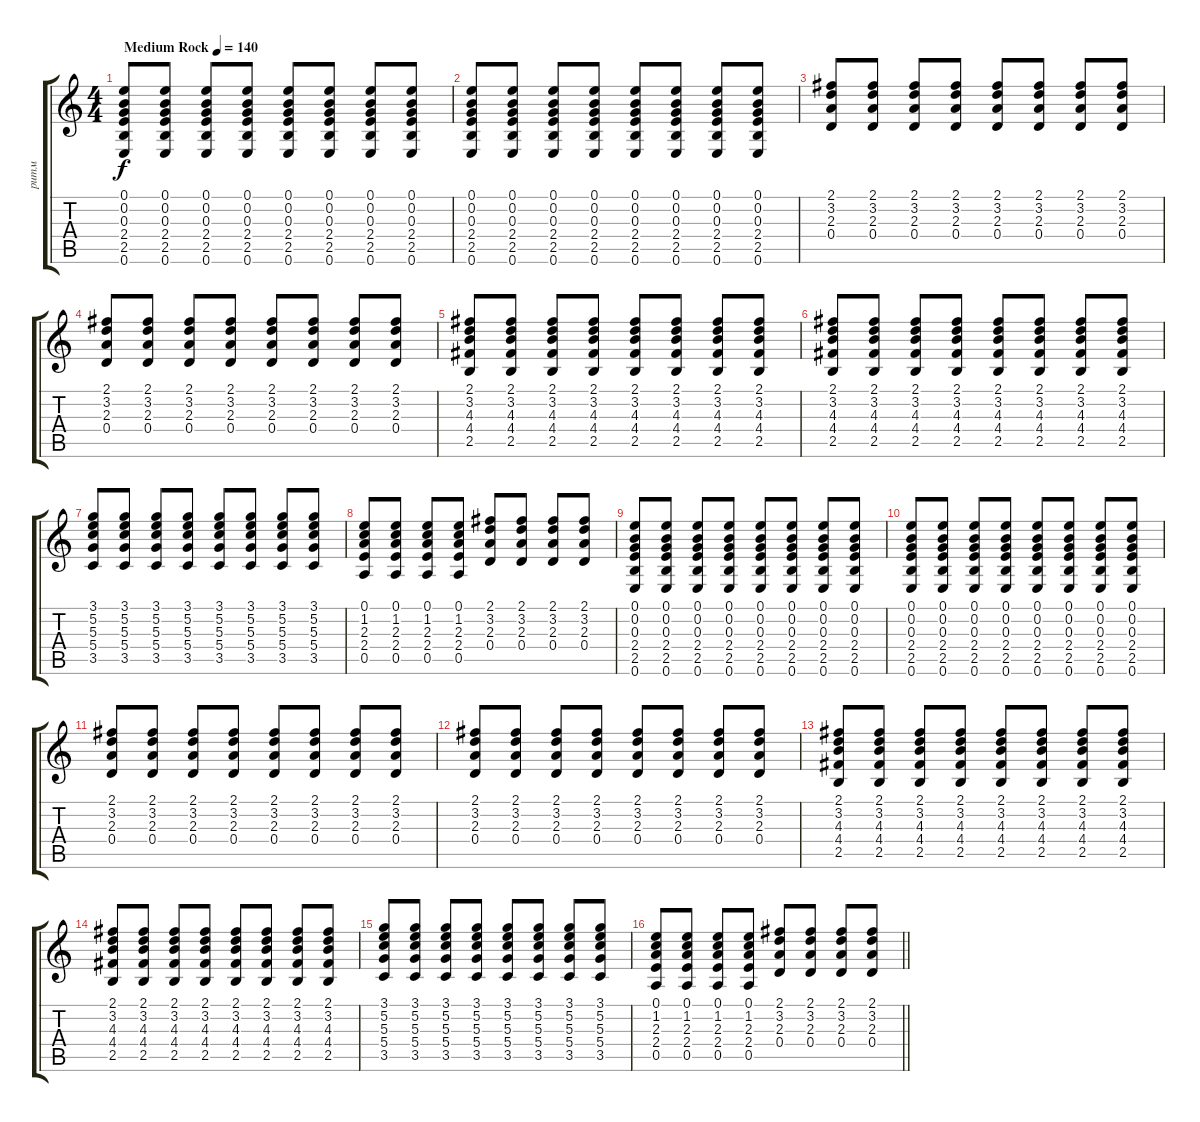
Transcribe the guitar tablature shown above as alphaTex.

\track ("ритм" "ритм") {instrument acousticguitarsteel}
\staff {score tabs}
\tuning (E4 B3 G3 D3 A2 E2) {hide}
\ts (4 4)
\tempo (140 "Medium Rock")
\clef g2
\ks c
(0.1 0.2 0.3 2.4 2.5 0.6).8{dy f instrument acousticguitarsteel} (0.1 0.2 0.3 2.4 2.5 0.6).8 (0.1 0.2 0.3 2.4 2.5 0.6).8 (0.1 0.2 0.3 2.4 2.5 0.6).8 (0.1 0.2 0.3 2.4 2.5 0.6).8 (0.1 0.2 0.3 2.4 2.5 0.6).8 (0.1 0.2 0.3 2.4 2.5 0.6).8 (0.1 0.2 0.3 2.4 2.5 0.6).8 |
(0.1 0.2 0.3 2.4 2.5 0.6).8 (0.1 0.2 0.3 2.4 2.5 0.6).8 (0.1 0.2 0.3 2.4 2.5 0.6).8 (0.1 0.2 0.3 2.4 2.5 0.6).8 (0.1 0.2 0.3 2.4 2.5 0.6).8 (0.1 0.2 0.3 2.4 2.5 0.6).8 (0.1 0.2 0.3 2.4 2.5 0.6).8 (0.1 0.2 0.3 2.4 2.5 0.6).8 |
(2.1 3.2 2.3 0.4).8 (2.1 3.2 2.3 0.4).8 (2.1 3.2 2.3 0.4).8 (2.1 3.2 2.3 0.4).8 (2.1 3.2 2.3 0.4).8 (2.1 3.2 2.3 0.4).8 (2.1 3.2 2.3 0.4).8 (2.1 3.2 2.3 0.4).8 |
(2.1 3.2 2.3 0.4).8 (2.1 3.2 2.3 0.4).8 (2.1 3.2 2.3 0.4).8 (2.1 3.2 2.3 0.4).8 (2.1 3.2 2.3 0.4).8 (2.1 3.2 2.3 0.4).8 (2.1 3.2 2.3 0.4).8 (2.1 3.2 2.3 0.4).8 |
(2.1 3.2 4.3 4.4 2.5).8 (2.1 3.2 4.3 4.4 2.5).8 (2.1 3.2 4.3 4.4 2.5).8 (2.1 3.2 4.3 4.4 2.5).8 (2.1 3.2 4.3 4.4 2.5).8 (2.1 3.2 4.3 4.4 2.5).8 (2.1 3.2 4.3 4.4 2.5).8 (2.1 3.2 4.3 4.4 2.5).8 |
(2.1 3.2 4.3 4.4 2.5).8 (2.1 3.2 4.3 4.4 2.5).8 (2.1 3.2 4.3 4.4 2.5).8 (2.1 3.2 4.3 4.4 2.5).8 (2.1 3.2 4.3 4.4 2.5).8 (2.1 3.2 4.3 4.4 2.5).8 (2.1 3.2 4.3 4.4 2.5).8 (2.1 3.2 4.3 4.4 2.5).8 |
(3.1 5.2 5.3 5.4 3.5).8 (3.1 5.2 5.3 5.4 3.5).8 (3.1 5.2 5.3 5.4 3.5).8 (3.1 5.2 5.3 5.4 3.5).8 (3.1 5.2 5.3 5.4 3.5).8 (3.1 5.2 5.3 5.4 3.5).8 (3.1 5.2 5.3 5.4 3.5).8 (3.1 5.2 5.3 5.4 3.5).8 |
(0.1 1.2 2.3 2.4 0.5).8 (0.1 1.2 2.3 2.4 0.5).8 (0.1 1.2 2.3 2.4 0.5).8 (0.1 1.2 2.3 2.4 0.5).8 (2.1 3.2 2.3 0.4).8 (2.1 3.2 2.3 0.4).8 (2.1 3.2 2.3 0.4).8 (2.1 3.2 2.3 0.4).8 |
(0.1 0.2 0.3 2.4 2.5 0.6).8 (0.1 0.2 0.3 2.4 2.5 0.6).8 (0.1 0.2 0.3 2.4 2.5 0.6).8 (0.1 0.2 0.3 2.4 2.5 0.6).8 (0.1 0.2 0.3 2.4 2.5 0.6).8 (0.1 0.2 0.3 2.4 2.5 0.6).8 (0.1 0.2 0.3 2.4 2.5 0.6).8 (0.1 0.2 0.3 2.4 2.5 0.6).8 |
(0.1 0.2 0.3 2.4 2.5 0.6).8 (0.1 0.2 0.3 2.4 2.5 0.6).8 (0.1 0.2 0.3 2.4 2.5 0.6).8 (0.1 0.2 0.3 2.4 2.5 0.6).8 (0.1 0.2 0.3 2.4 2.5 0.6).8 (0.1 0.2 0.3 2.4 2.5 0.6).8 (0.1 0.2 0.3 2.4 2.5 0.6).8 (0.1 0.2 0.3 2.4 2.5 0.6).8 |
(2.1 3.2 2.3 0.4).8 (2.1 3.2 2.3 0.4).8 (2.1 3.2 2.3 0.4).8 (2.1 3.2 2.3 0.4).8 (2.1 3.2 2.3 0.4).8 (2.1 3.2 2.3 0.4).8 (2.1 3.2 2.3 0.4).8 (2.1 3.2 2.3 0.4).8 |
(2.1 3.2 2.3 0.4).8 (2.1 3.2 2.3 0.4).8 (2.1 3.2 2.3 0.4).8 (2.1 3.2 2.3 0.4).8 (2.1 3.2 2.3 0.4).8 (2.1 3.2 2.3 0.4).8 (2.1 3.2 2.3 0.4).8 (2.1 3.2 2.3 0.4).8 |
(2.1 3.2 4.3 4.4 2.5).8 (2.1 3.2 4.3 4.4 2.5).8 (2.1 3.2 4.3 4.4 2.5).8 (2.1 3.2 4.3 4.4 2.5).8 (2.1 3.2 4.3 4.4 2.5).8 (2.1 3.2 4.3 4.4 2.5).8 (2.1 3.2 4.3 4.4 2.5).8 (2.1 3.2 4.3 4.4 2.5).8 |
(2.1 3.2 4.3 4.4 2.5).8 (2.1 3.2 4.3 4.4 2.5).8 (2.1 3.2 4.3 4.4 2.5).8 (2.1 3.2 4.3 4.4 2.5).8 (2.1 3.2 4.3 4.4 2.5).8 (2.1 3.2 4.3 4.4 2.5).8 (2.1 3.2 4.3 4.4 2.5).8 (2.1 3.2 4.3 4.4 2.5).8 |
(3.1 5.2 5.3 5.4 3.5).8 (3.1 5.2 5.3 5.4 3.5).8 (3.1 5.2 5.3 5.4 3.5).8 (3.1 5.2 5.3 5.4 3.5).8 (3.1 5.2 5.3 5.4 3.5).8 (3.1 5.2 5.3 5.4 3.5).8 (3.1 5.2 5.3 5.4 3.5).8 (3.1 5.2 5.3 5.4 3.5).8 |
\barLineRight lightlight
(0.1 1.2 2.3 2.4 0.5).8 (0.1 1.2 2.3 2.4 0.5).8 (0.1 1.2 2.3 2.4 0.5).8 (0.1 1.2 2.3 2.4 0.5).8 (2.1 3.2 2.3 0.4).8 (2.1 3.2 2.3 0.4).8 (2.1 3.2 2.3 0.4).8 (2.1 3.2 2.3 0.4).8
